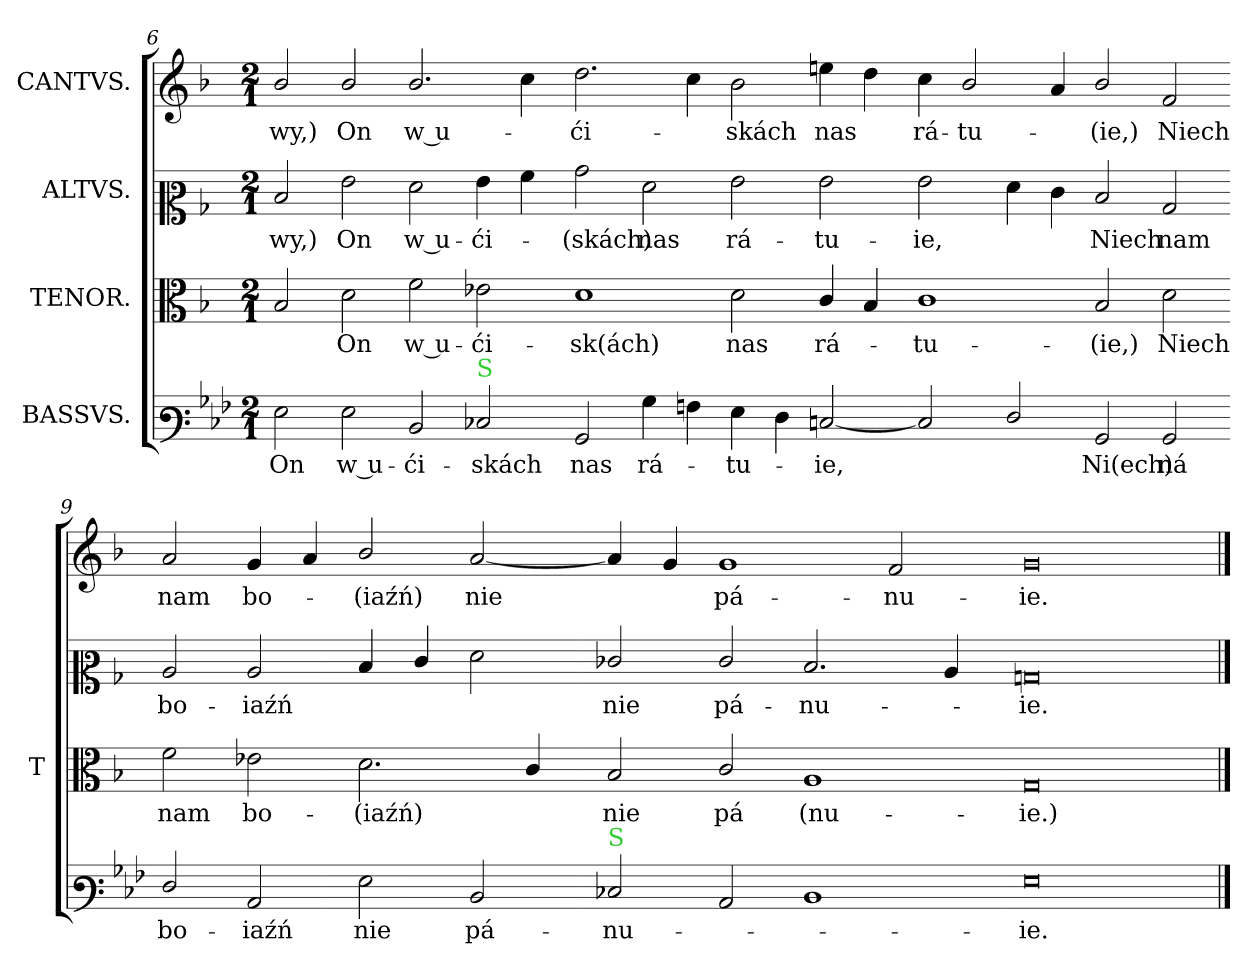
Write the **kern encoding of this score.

**kern	**text	**kern	**text	**kern	**text	**kern	**text
*part4	*part4	*part3	*part3	*part2	*part2	*part1	*part1
*staff4	*staff4	*staff3	*staff3	*staff2	*staff2	*staff1	*staff1
*I"BASSVS.	*	*I"TENOR.	*	*I"ALTVS.	*	*I"CANTVS.	*
*	*	*I'T	*	*	*	*	*
*clefF3	*	*clefC3	*	*clefC2	*	*clefG2	*
*k[b-e-a-]	*	*k[b-]	*	*k[b-]	*	*k[b-]	*
*M2/1	*	*M2/1	*	*M2/1	*	*M2/1	*
=6	=6	=6	=6	=6	=6	=6	=6
2G\	On	2B-/	.	2d/	-wy,)	2b-/	-wy,)
2G\	w u-	2d\	On	2g\	On	2b-/	On
2D/	-ći-	2f\	w u-	2f\	w u-	2.b-/	w u-
!LO:TX:a:color=limegreen:t=S	!	!	!	!	!	!	!
2E-X	-skách	2e-X\	-ći-	4g\	-ći-	.	.
.	.	.	.	4a\	.	4cc\	.
=7-	=7-	=7-	=7-	=7-	=7-	=7-	=7-
2BB-/	nas	1d\	-sk(ách)	2b-\	-(skách)	2.dd\	-ći-
4B-\	rá-	.	.	2f\	nas	.	.
4A\	.	.	.	.	.	4cc\	.
4G\	-tu-	2d\	nas	2g\	rá-	2b-\	skách
4F\	.	.	.	.	.	.	.
[2En/	-ie,	4c/	rá-	2g\	-tu-	4een\	nas
.	.	4B-/	.	.	.	4dd\	.
=8-	=8-	=8-	=8-	=8-	=8-	=8-	=8-
2E/]	.	1c\	-tu-	2g\	-ie,	4cc\	rá-
.	.	.	.	.	.	2b-/	-tu-
2F/	.	.	.	4f\	.	.	.
.	.	.	.	4e\	.	4a/	.
2BB-/	Ni(ech)	2B-/	-(ie,)	2d/	Niech	2b-/	-(ie,)
2BB-/	ná	2d\	Niech	2B-/	nam	2f/	Niech
=9-	=9-	=9-	=9-	=9-	=9-	=9-	=9-
2F/	bo-	2f\	nam	2c/	bo-	2a/	nam
2C/	-iaźń	2e-X\	bo-	2c/	-iaźń	4g/	bo-
.	.	.	.	.	.	4a/	.
2G\	nie	2.d\	-(iaźń)	4d/	.	2b-/	-(iaźń)
.	.	.	.	4e/	.	.	.
2D/	pá-	.	.	2f\	.	[2a/	nie
.	.	4c/	.	.	.	.	.
=10-	=10-	=10-	=10-	=10-	=10-	=10-	=10-
!LO:TX:a:color=limegreen:t=S	!	!	!	!	!	!	!
2E-X	-nu-	2B-/	nie	2e-X/	nie	4a/]	.
.	.	.	.	.	.	4g/	.
2C/	.	2c/	pá	2e-/	pá-	1g/	pá-
1D/	.	1A/	-(nu-	2.d/	-nu-	.	.
.	.	.	.	.	.	2f/	-nu-
.	.	.	.	4c/	.	.	.
=11-	=11-	=11-	=11-	=11-	=11-	=11-	=11-
0G\	-ie.	0G/	-ie.)	0Bn/	-ie.	0g/	-ie.
==	==	==	==	==	==	==	==
*-	*-	*-	*-	*-	*-	*-	*-
